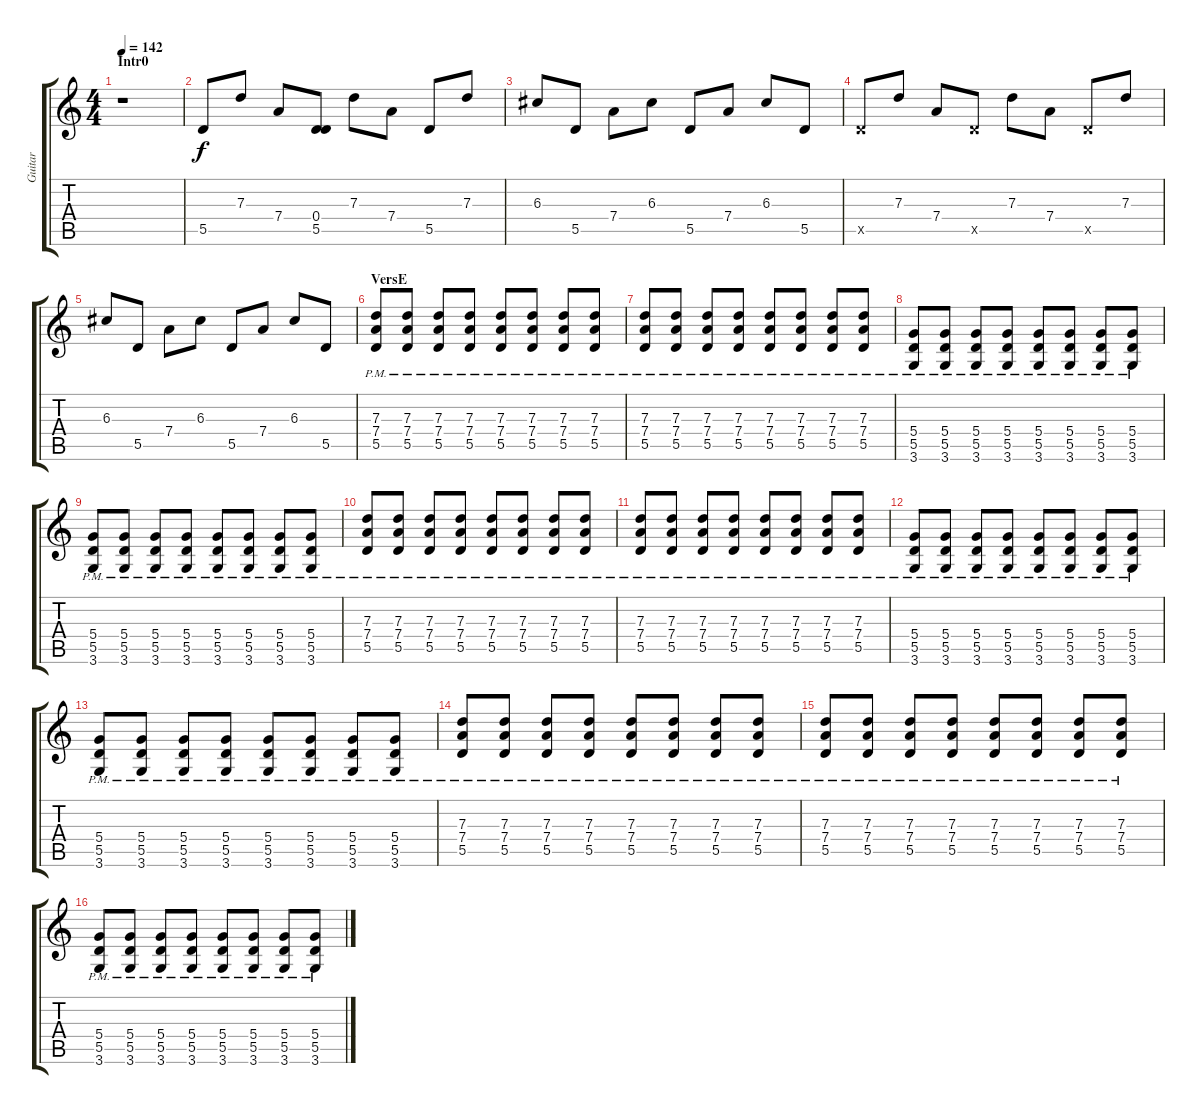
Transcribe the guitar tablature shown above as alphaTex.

\track ("Guitar" "Guitar") {instrument distortionguitar}
\staff {score tabs}
\tuning (E4 B3 G3 D3 A2 E2) {hide}
\ts (4 4)
\section ("" "Intr0")
\tempo 142
\clef g2
\ks c
r.1{dy f instrument electricguitarjazz} |
5.5.8 7.3.8 7.4.8 (0.4 5.5).8 7.3.8 7.4.8 5.5.8 7.3.8 |
6.3.8 5.5.8 7.4.8 6.3.8 5.5.8 7.4.8 6.3.8 5.5.8 |
5.5{x}.8 7.3.8 7.4.8 5.5{x}.8 7.3.8 7.4.8 5.5{x}.8 7.3.8 |
6.3.8 5.5.8 7.4.8 6.3.8 5.5.8 7.4.8 6.3.8 5.5.8 |
\section ("" "VersE")
(7.3{pm} 7.4{pm} 5.5{pm}).8{instrument distortionguitar} (7.3{pm} 7.4{pm} 5.5{pm}).8 (7.3{pm} 7.4{pm} 5.5{pm}).8 (7.3{pm} 7.4{pm} 5.5{pm}).8 (7.3{pm} 7.4{pm} 5.5{pm}).8 (7.3{pm} 7.4{pm} 5.5{pm}).8 (7.3{pm} 7.4{pm} 5.5{pm}).8 (7.3{pm} 7.4{pm} 5.5{pm}).8 |
(7.3{pm} 7.4{pm} 5.5{pm}).8 (7.3{pm} 7.4{pm} 5.5{pm}).8 (7.3{pm} 7.4{pm} 5.5{pm}).8 (7.3{pm} 7.4{pm} 5.5{pm}).8 (7.3{pm} 7.4{pm} 5.5{pm}).8 (7.3{pm} 7.4{pm} 5.5{pm}).8 (7.3{pm} 7.4{pm} 5.5{pm}).8 (7.3{pm} 7.4{pm} 5.5{pm}).8 |
(5.4{pm} 5.5{pm} 3.6{pm}).8 (5.4{pm} 5.5{pm} 3.6{pm}).8 (5.4{pm} 5.5{pm} 3.6{pm}).8 (5.4{pm} 5.5{pm} 3.6{pm}).8 (5.4{pm} 5.5{pm} 3.6{pm}).8 (5.4{pm} 5.5{pm} 3.6{pm}).8 (5.4{pm} 5.5{pm} 3.6{pm}).8 (5.4{pm} 5.5{pm} 3.6{pm}).8 |
(5.4{pm} 5.5{pm} 3.6{pm}).8 (5.4{pm} 5.5{pm} 3.6{pm}).8 (5.4{pm} 5.5{pm} 3.6{pm}).8 (5.4{pm} 5.5{pm} 3.6{pm}).8 (5.4{pm} 5.5{pm} 3.6{pm}).8 (5.4{pm} 5.5{pm} 3.6{pm}).8 (5.4{pm} 5.5{pm} 3.6{pm}).8 (5.4{pm} 5.5{pm} 3.6{pm}).8 |
(7.3{pm} 7.4{pm} 5.5{pm}).8 (7.3{pm} 7.4{pm} 5.5{pm}).8 (7.3{pm} 7.4{pm} 5.5{pm}).8 (7.3{pm} 7.4{pm} 5.5{pm}).8 (7.3{pm} 7.4{pm} 5.5{pm}).8 (7.3{pm} 7.4{pm} 5.5{pm}).8 (7.3{pm} 7.4{pm} 5.5{pm}).8 (7.3{pm} 7.4{pm} 5.5{pm}).8 |
(7.3{pm} 7.4{pm} 5.5{pm}).8 (7.3{pm} 7.4{pm} 5.5{pm}).8 (7.3{pm} 7.4{pm} 5.5{pm}).8 (7.3{pm} 7.4{pm} 5.5{pm}).8 (7.3{pm} 7.4{pm} 5.5{pm}).8 (7.3{pm} 7.4{pm} 5.5{pm}).8 (7.3{pm} 7.4{pm} 5.5{pm}).8 (7.3{pm} 7.4{pm} 5.5{pm}).8 |
(5.4{pm} 5.5{pm} 3.6{pm}).8 (5.4{pm} 5.5{pm} 3.6{pm}).8 (5.4{pm} 5.5{pm} 3.6{pm}).8 (5.4{pm} 5.5{pm} 3.6{pm}).8 (5.4{pm} 5.5{pm} 3.6{pm}).8 (5.4{pm} 5.5{pm} 3.6{pm}).8 (5.4{pm} 5.5{pm} 3.6{pm}).8 (5.4{pm} 5.5{pm} 3.6{pm}).8 |
(5.4{pm} 5.5{pm} 3.6{pm}).8 (5.4{pm} 5.5{pm} 3.6{pm}).8 (5.4{pm} 5.5{pm} 3.6{pm}).8 (5.4{pm} 5.5{pm} 3.6{pm}).8 (5.4{pm} 5.5{pm} 3.6{pm}).8 (5.4{pm} 5.5{pm} 3.6{pm}).8 (5.4{pm} 5.5{pm} 3.6{pm}).8 (5.4{pm} 5.5{pm} 3.6{pm}).8 |
(7.3{pm} 7.4{pm} 5.5{pm}).8 (7.3{pm} 7.4{pm} 5.5{pm}).8 (7.3{pm} 7.4{pm} 5.5{pm}).8 (7.3{pm} 7.4{pm} 5.5{pm}).8 (7.3{pm} 7.4{pm} 5.5{pm}).8 (7.3{pm} 7.4{pm} 5.5{pm}).8 (7.3{pm} 7.4{pm} 5.5{pm}).8 (7.3{pm} 7.4{pm} 5.5{pm}).8 |
(7.3{pm} 7.4{pm} 5.5{pm}).8 (7.3{pm} 7.4{pm} 5.5{pm}).8 (7.3{pm} 7.4{pm} 5.5{pm}).8 (7.3{pm} 7.4{pm} 5.5{pm}).8 (7.3{pm} 7.4{pm} 5.5{pm}).8 (7.3{pm} 7.4{pm} 5.5{pm}).8 (7.3{pm} 7.4{pm} 5.5{pm}).8 (7.3{pm} 7.4{pm} 5.5{pm}).8 |
(5.4{pm} 5.5{pm} 3.6{pm}).8 (5.4{pm} 5.5{pm} 3.6{pm}).8 (5.4{pm} 5.5{pm} 3.6{pm}).8 (5.4{pm} 5.5{pm} 3.6{pm}).8 (5.4{pm} 5.5{pm} 3.6{pm}).8 (5.4{pm} 5.5{pm} 3.6{pm}).8 (5.4{pm} 5.5{pm} 3.6{pm}).8 (5.4{pm} 5.5{pm} 3.6{pm}).8
